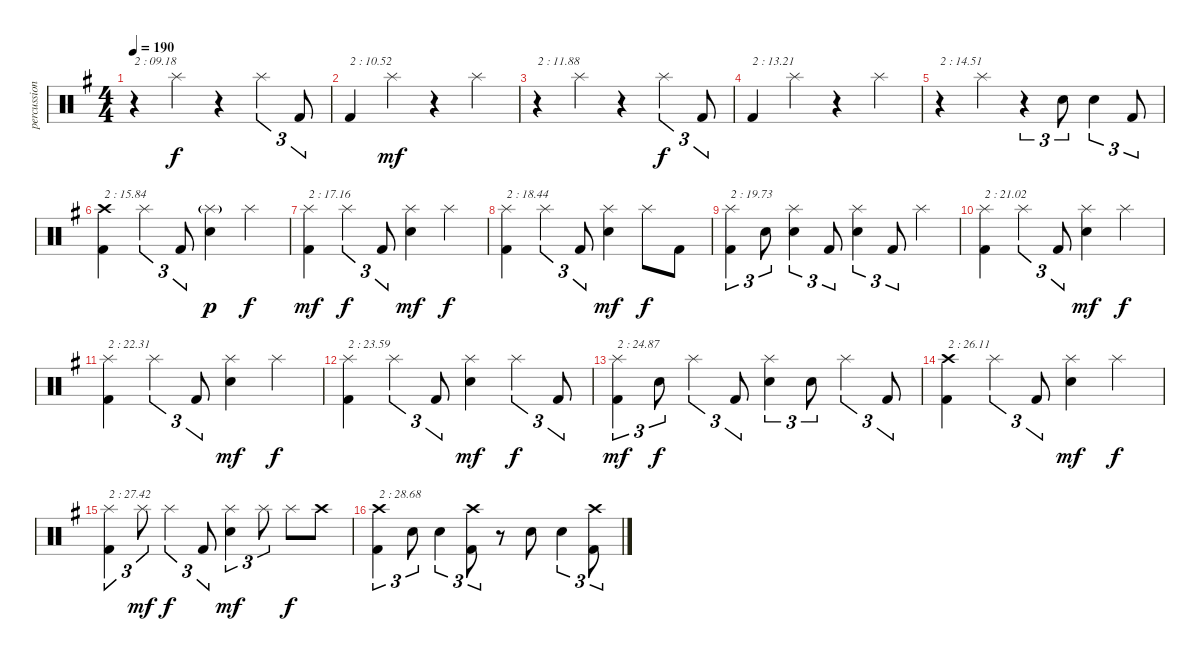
\track ("percussion" "percussion") {instrument percussion}
\staff {score}
\articulation defaults
\ts (4 4)
\tempo 190
\clef neutral
\ks g
r.4{txt "2 : 09.18" dy f} "Splash (hit)".4 r.4 "Splash (hit)".4{tu (3 2)} "Kick (hit) 2".8{tu (3 2)} |
"Kick (hit) 2".4{txt "2 : 10.52"} "Splash (hit)".4{dy mf} r.4 "Splash (hit)".4 |
r.4{txt "2 : 11.88"} "Splash (hit)".4 r.4 "Splash (hit)".4{tu (3 2) dy f} "Kick (hit) 2".8{tu (3 2)} |
"Kick (hit) 2".4{txt "2 : 13.21"} "Splash (hit)".4 r.4 "Splash (hit)".4 |
r.4{txt "2 : 14.51"} "Splash (hit)".4 r.4{tu (3 2)} "Electric Snare (hit)".8{tu (3 2)} "Electric Snare (hit)".4{tu (3 2)} "Kick (hit) 2".8{tu (3 2)} |
("Crash high (hit)" "Kick (hit) 2").4{txt "2 : 15.84"} "Splash (hit)".4{tu (3 2)} "Kick (hit) 2".8{tu (3 2)} ("Splash (hit)"{g} "Electric Snare (hit)").4{dy p} "Splash (hit)".4{dy f} |
("Splash (hit)" "Kick (hit) 2").4{txt "2 : 17.16" dy mf} "Splash (hit)".4{tu (3 2) dy f} "Kick (hit) 2".8{tu (3 2)} ("Splash (hit)" "Electric Snare (hit)").4{dy mf} "Splash (hit)".4{dy f} |
("Splash (hit)" "Kick (hit) 2").4{txt "2 : 18.44"} "Splash (hit)".4{tu (3 2)} "Kick (hit) 2".8{tu (3 2)} ("Splash (hit)" "Electric Snare (hit)").4{dy mf} "Splash (hit)".8{dy f} "Kick (hit) 2".8 |
("Splash (hit)" "Kick (hit) 2").4{tu (3 2) txt "2 : 19.73"} "Electric Snare (hit)".8{tu (3 2)} ("Splash (hit)" "Electric Snare (hit)").4{tu (3 2)} "Kick (hit) 2".8{tu (3 2)} ("Splash (hit)" "Electric Snare (hit)").4{tu (3 2)} "Kick (hit) 2".8{tu (3 2)} "Splash (hit)".4 |
("Splash (hit)" "Kick (hit) 2").4{txt "2 : 21.02"} "Splash (hit)".4{tu (3 2)} "Kick (hit) 2".8{tu (3 2)} ("Splash (hit)" "Electric Snare (hit)").4{dy mf} "Splash (hit)".4{dy f} |
("Splash (hit)" "Kick (hit) 2").4{txt "2 : 22.31"} "Splash (hit)".4{tu (3 2)} "Kick (hit) 2".8{tu (3 2)} ("Splash (hit)" "Electric Snare (hit)").4{dy mf} "Splash (hit)".4{dy f} |
("Splash (hit)" "Kick (hit) 2").4{txt "2 : 23.59"} "Splash (hit)".4{tu (3 2)} "Kick (hit) 2".8{tu (3 2)} ("Splash (hit)" "Electric Snare (hit)").4{dy mf} "Splash (hit)".4{tu (3 2) dy f} "Kick (hit) 2".8{tu (3 2)} |
("Splash (hit)" "Kick (hit) 2").4{tu (3 2) txt "2 : 24.87" dy mf} "Electric Snare (hit)".8{tu (3 2) dy f} "Splash (hit)".4{tu (3 2)} "Kick (hit) 2".8{tu (3 2)} ("Splash (hit)" "Electric Snare (hit)").4{tu (3 2)} "Electric Snare (hit)".8{tu (3 2)} "Splash (hit)".4{tu (3 2)} "Kick (hit) 2".8{tu (3 2)} |
("Crash high (hit)" "Kick (hit) 2").4{txt "2 : 26.11"} "Splash (hit)".4{tu (3 2)} "Kick (hit) 2".8{tu (3 2)} ("Splash (hit)" "Electric Snare (hit)").4{dy mf} "Splash (hit)".4{dy f} |
("Splash (hit)" "Kick (hit) 2").4{tu (3 2) txt "2 : 27.42"} "Splash (hit)".8{tu (3 2) dy mf} "Splash (hit)".4{tu (3 2) dy f} "Kick (hit) 2".8{tu (3 2)} ("Splash (hit)" "Electric Snare (hit)").4{tu (3 2) dy mf} "Splash (hit)".8{tu (3 2)} "Splash (hit)".8{dy f} "Crash high (hit)".8 |
("Crash high (hit)" "Kick (hit) 2").4{tu (3 2) txt "2 : 28.68"} "Electric Snare (hit)".8{tu (3 2)} "Electric Snare (hit)".4{tu (3 2)} ("Crash high (hit)" "Kick (hit) 2").8{tu (3 2)} r.8 "Electric Snare (hit)".8 "Electric Snare (hit)".4{tu (3 2)} ("Crash high (hit)" "Kick (hit) 2").8{tu (3 2)}
